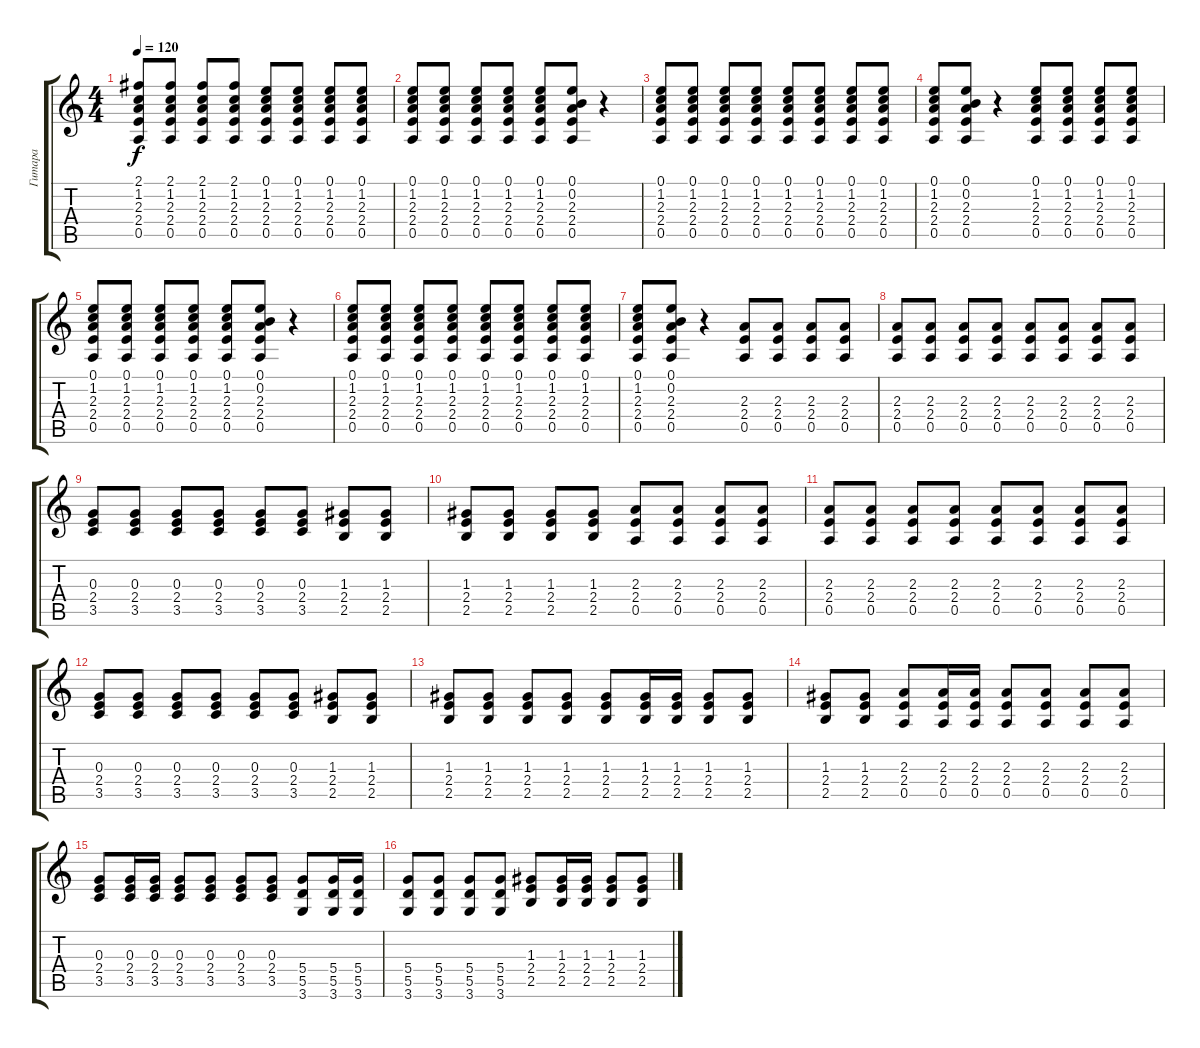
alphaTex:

\track ("Гитара" "Гитара") {instrument distortionguitar}
\staff {score tabs}
\tuning (E4 B3 G3 D3 A2 E2) {hide}
\ts (4 4)
\tempo 120
\clef g2
\ks c
(2.1 1.2 2.3 2.4 0.5).8{dy f} (2.1 1.2 2.3 2.4 0.5).8 (2.1 1.2 2.3 2.4 0.5).8 (2.1 1.2 2.3 2.4 0.5).8 (0.1 1.2 2.3 2.4 0.5).8 (0.1 1.2 2.3 2.4 0.5).8 (0.1 1.2 2.3 2.4 0.5).8 (0.1 1.2 2.3 2.4 0.5).8 |
(0.1 1.2 2.3 2.4 0.5).8 (0.1 1.2 2.3 2.4 0.5).8 (0.1 1.2 2.3 2.4 0.5).8 (0.1 1.2 2.3 2.4 0.5).8 (0.1 1.2 2.3 2.4 0.5).8 (0.1 0.2 2.3 2.4 0.5).8 r.4 |
(0.1 1.2 2.3 2.4 0.5).8 (0.1 1.2 2.3 2.4 0.5).8 (0.1 1.2 2.3 2.4 0.5).8 (0.1 1.2 2.3 2.4 0.5).8 (0.1 1.2 2.3 2.4 0.5).8 (0.1 1.2 2.3 2.4 0.5).8 (0.1 1.2 2.3 2.4 0.5).8 (0.1 1.2 2.3 2.4 0.5).8 |
(0.1 1.2 2.3 2.4 0.5).8 (0.1 0.2 2.3 2.4 0.5).8 r.4 (0.1 1.2 2.3 2.4 0.5).8 (0.1 1.2 2.3 2.4 0.5).8 (0.1 1.2 2.3 2.4 0.5).8 (0.1 1.2 2.3 2.4 0.5).8 |
(0.1 1.2 2.3 2.4 0.5).8 (0.1 1.2 2.3 2.4 0.5).8 (0.1 1.2 2.3 2.4 0.5).8 (0.1 1.2 2.3 2.4 0.5).8 (0.1 1.2 2.3 2.4 0.5).8 (0.1 0.2 2.3 2.4 0.5).8 r.4 |
(0.1 1.2 2.3 2.4 0.5).8 (0.1 1.2 2.3 2.4 0.5).8 (0.1 1.2 2.3 2.4 0.5).8 (0.1 1.2 2.3 2.4 0.5).8 (0.1 1.2 2.3 2.4 0.5).8 (0.1 1.2 2.3 2.4 0.5).8 (0.1 1.2 2.3 2.4 0.5).8 (0.1 1.2 2.3 2.4 0.5).8 |
(0.1 1.2 2.3 2.4 0.5).8 (0.1 0.2 2.3 2.4 0.5).8 r.4 (2.3 2.4 0.5).8 (2.3 2.4 0.5).8 (2.3 2.4 0.5).8 (2.3 2.4 0.5).8 |
(2.3 2.4 0.5).8 (2.3 2.4 0.5).8 (2.3 2.4 0.5).8 (2.3 2.4 0.5).8 (2.3 2.4 0.5).8 (2.3 2.4 0.5).8 (2.3 2.4 0.5).8 (2.3 2.4 0.5).8 |
(0.3 2.4 3.5).8 (0.3 2.4 3.5).8 (0.3 2.4 3.5).8 (0.3 2.4 3.5).8 (0.3 2.4 3.5).8 (0.3 2.4 3.5).8 (1.3 2.4 2.5).8 (1.3 2.4 2.5).8 |
(1.3 2.4 2.5).8 (1.3 2.4 2.5).8 (1.3 2.4 2.5).8 (1.3 2.4 2.5).8 (2.3 2.4 0.5).8 (2.3 2.4 0.5).8 (2.3 2.4 0.5).8 (2.3 2.4 0.5).8 |
(2.3 2.4 0.5).8 (2.3 2.4 0.5).8 (2.3 2.4 0.5).8 (2.3 2.4 0.5).8 (2.3 2.4 0.5).8 (2.3 2.4 0.5).8 (2.3 2.4 0.5).8 (2.3 2.4 0.5).8 |
(0.3 2.4 3.5).8 (0.3 2.4 3.5).8 (0.3 2.4 3.5).8 (0.3 2.4 3.5).8 (0.3 2.4 3.5).8 (0.3 2.4 3.5).8 (1.3 2.4 2.5).8 (1.3 2.4 2.5).8 |
(1.3 2.4 2.5).8 (1.3 2.4 2.5).8 (1.3 2.4 2.5).8 (1.3 2.4 2.5).8 (1.3 2.4 2.5).8 (1.3 2.4 2.5).16 (1.3 2.4 2.5).16 (1.3 2.4 2.5).8 (1.3 2.4 2.5).8 |
(1.3 2.4 2.5).8 (1.3 2.4 2.5).8 (2.3 2.4 0.5).8 (2.3 2.4 0.5).16 (2.3 2.4 0.5).16 (2.3 2.4 0.5).8 (2.3 2.4 0.5).8 (2.3 2.4 0.5).8 (2.3 2.4 0.5).8 |
(0.3 2.4 3.5).8 (0.3 2.4 3.5).16 (0.3 2.4 3.5).16 (0.3 2.4 3.5).8 (0.3 2.4 3.5).8 (0.3 2.4 3.5).8 (0.3 2.4 3.5).8 (5.4 5.5 3.6).8 (5.4 5.5 3.6).16 (5.4 5.5 3.6).16 |
(5.4 5.5 3.6).8 (5.4 5.5 3.6).8 (5.4 5.5 3.6).8 (5.4 5.5 3.6).8 (1.3 2.4 2.5).8 (1.3 2.4 2.5).16 (1.3 2.4 2.5).16 (1.3 2.4 2.5).8 (1.3 2.4 2.5).8
